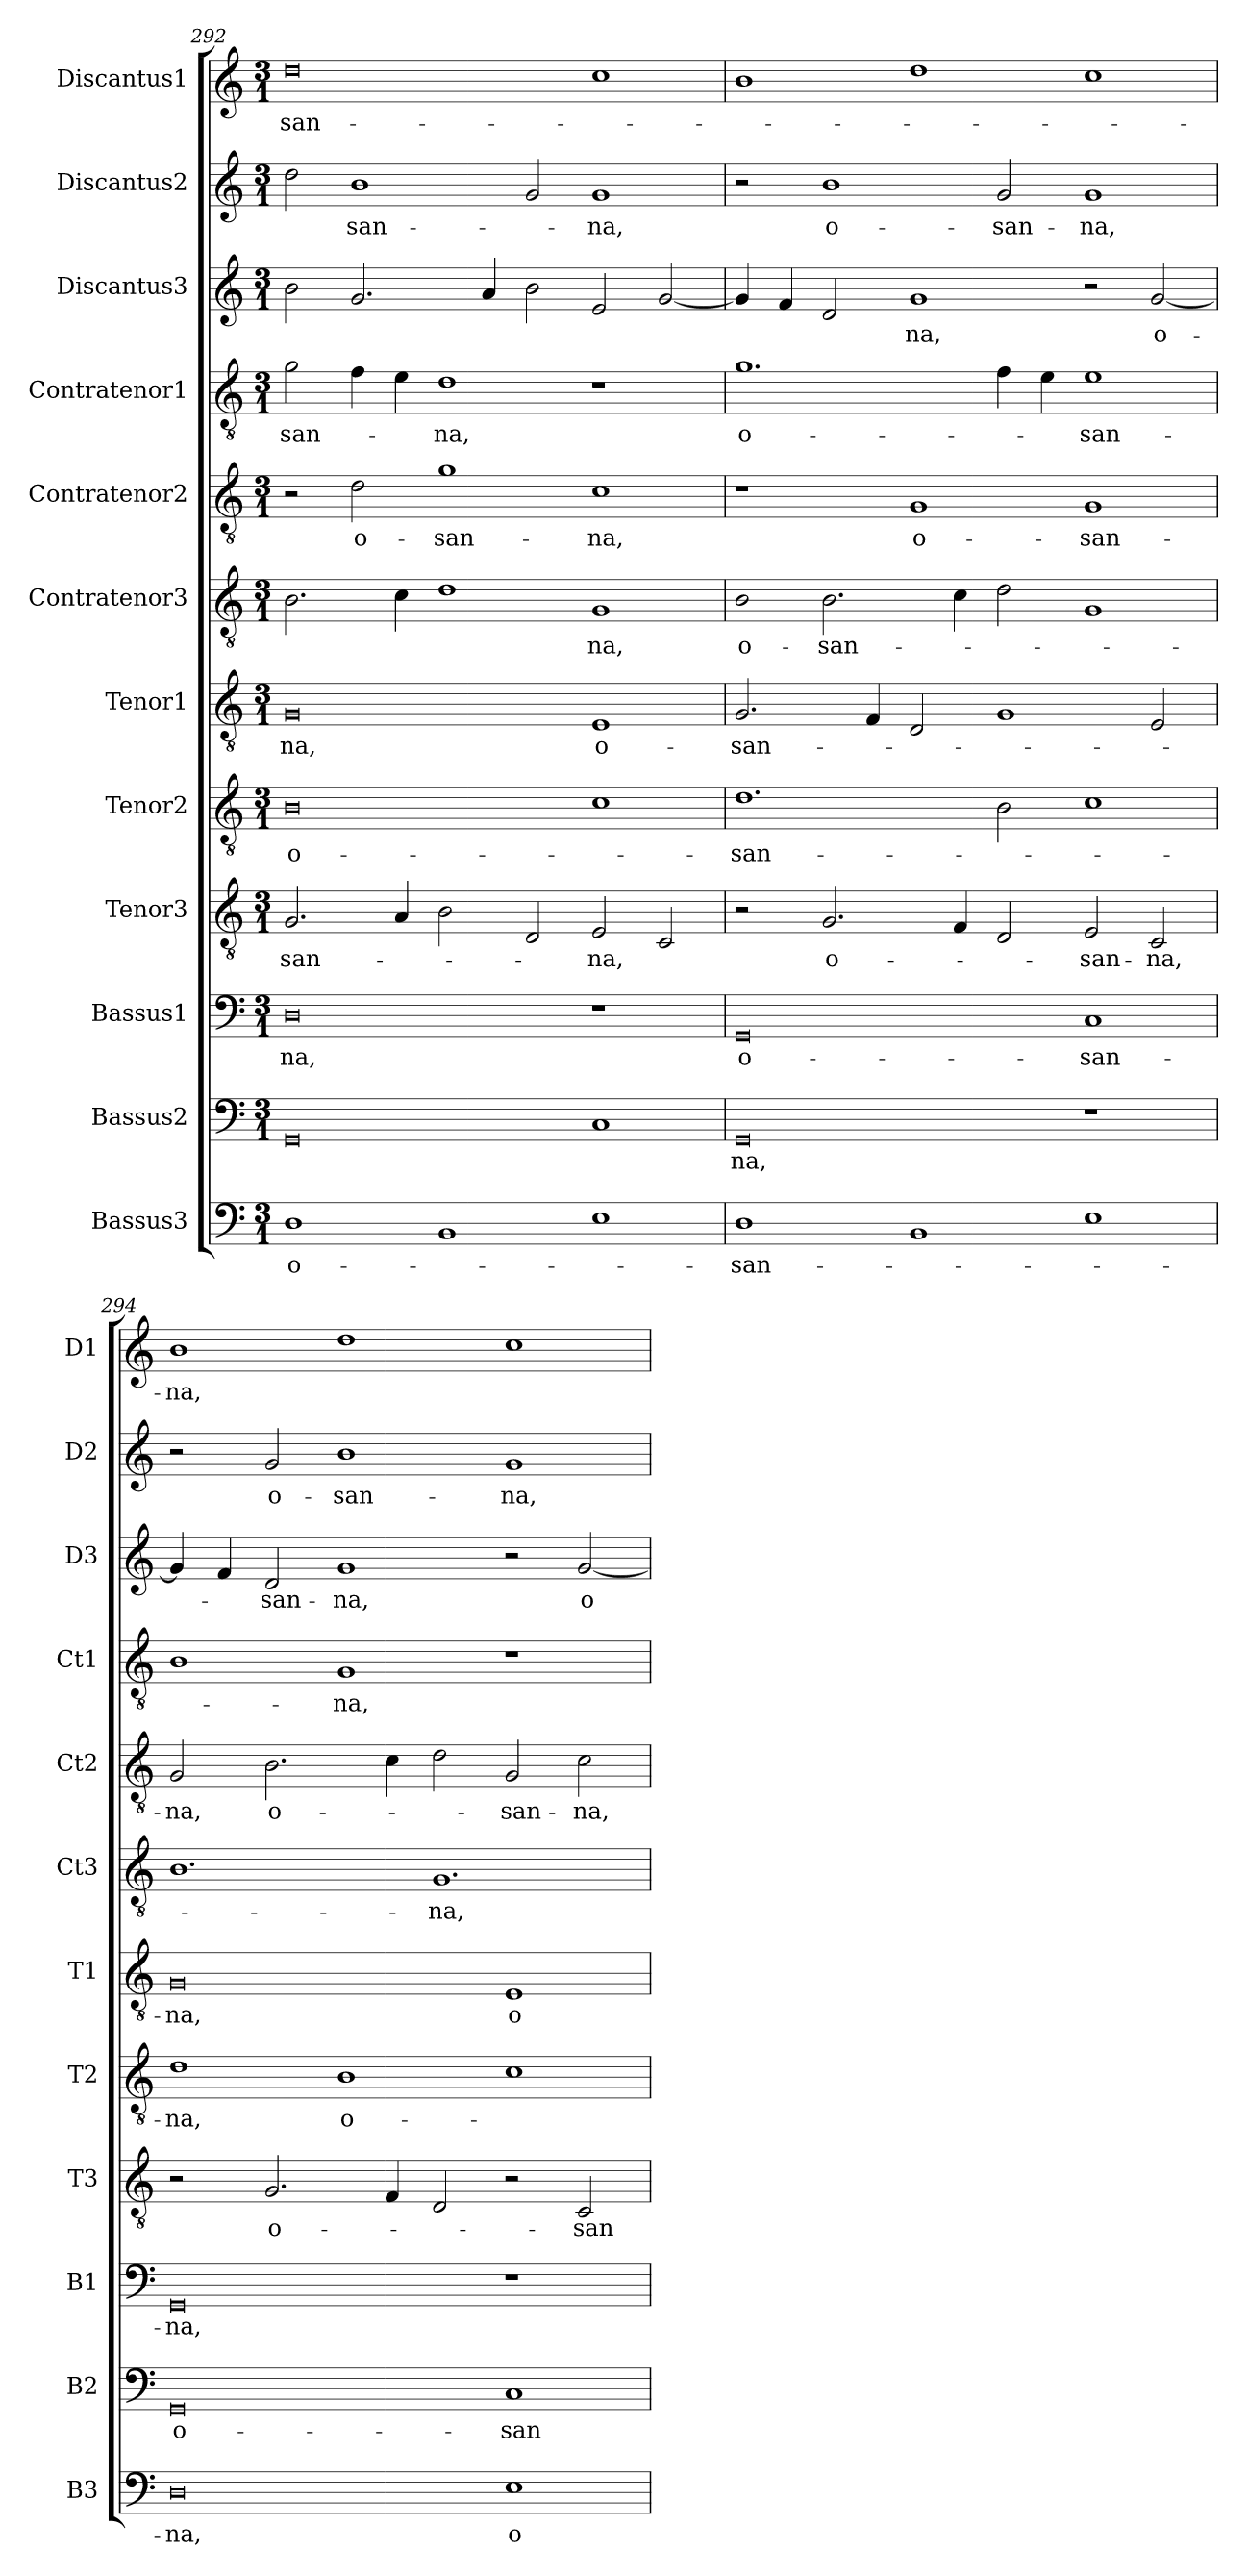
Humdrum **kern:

**kern	**text	**kern	**text	**kern	**text	**kern	**text	**kern	**text	**kern	**text	**kern	**text	**kern	**text	**kern	**text	**kern	**text	**kern	**text	**kern	**text
*part12	*part12	*part11	*part11	*part10	*part10	*part9	*part9	*part8	*part8	*part7	*part7	*part6	*part6	*part5	*part5	*part4	*part4	*part3	*part3	*part2	*part2	*part1	*part1
*staff12	*staff12	*staff11	*staff11	*staff10	*staff10	*staff9	*staff9	*staff8	*staff8	*staff7	*staff7	*staff6	*staff6	*staff5	*staff5	*staff4	*staff4	*staff3	*staff3	*staff2	*staff2	*staff1	*staff1
*I"Bassus3	*	*I"Bassus2	*	*I"Bassus1	*	*I"Tenor3	*	*I"Tenor2	*	*I"Tenor1	*	*I"Contratenor3	*	*I"Contratenor2	*	*I"Contratenor1	*	*I"Discantus3	*	*I"Discantus2	*	*I"Discantus1	*
*I'B3	*	*I'B2	*	*I'B1	*	*I'T3	*	*I'T2	*	*I'T1	*	*I'Ct3	*	*I'Ct2	*	*I'Ct1	*	*I'D3	*	*I'D2	*	*I'D1	*
*clefF4	*	*clefF4	*	*clefF4	*	*clefGv2	*	*clefGv2	*	*clefGv2	*	*clefGv2	*	*clefGv2	*	*clefGv2	*	*clefG2	*	*clefG2	*	*clefG2	*
*k[]	*	*k[]	*	*k[]	*	*k[]	*	*k[]	*	*k[]	*	*k[]	*	*k[]	*	*k[]	*	*k[]	*	*k[]	*	*k[]	*
*M3/1	*	*M3/1	*	*M3/1	*	*M3/1	*	*M3/1	*	*M3/1	*	*M3/1	*	*M3/1	*	*M3/1	*	*M3/1	*	*M3/1	*	*M3/1	*
=292	=292	=292	=292	=292	=292	=292	=292	=292	=292	=292	=292	=292	=292	=292	=292	=292	=292	=292	=292	=292	=292	=292	=292
1D\	o-	0GG/	.	0D\	-na,	2.G/	-san-	0B\	o-	0G/	-na,	2.B\	.	2r	.	2g\	-san-	2b\	.	2dd\	.	0dd\	-san-
.	.	.	.	.	.	.	.	.	.	.	.	.	.	2d\	o-	4f\	.	2.g/	.	1b\	-san-	.	.
.	.	.	.	.	.	4A/	.	.	.	.	.	4c\	.	.	.	4e\	.	.	.	.	.	.	.
1BB/	.	.	.	.	.	2B\	.	.	.	.	.	1d\	.	1g\	-san-	1d\	-na,	.	.	.	.	.	.
.	.	.	.	.	.	.	.	.	.	.	.	.	.	.	.	.	.	4a/	.	.	.	.	.
.	.	.	.	.	.	2D/	.	.	.	.	.	.	.	.	.	.	.	2b\	.	2g/	.	.	.
1E\	.	1C/	.	1r	.	2E/	-na,	1c\	.	1E/	o-	1G/	-na,	1c\	-na,	1r	.	2e/	.	1g/	-na,	1cc\	.
.	.	.	.	.	.	2C/	.	.	.	.	.	.	.	.	.	.	.	[2g/	.	.	.	.	.
=293	=293	=293	=293	=293	=293	=293	=293	=293	=293	=293	=293	=293	=293	=293	=293	=293	=293	=293	=293	=293	=293	=293	=293
1D\	-san-	0GG/	-na,	0GG/	o-	2r	.	1.d\	-san-	2.G/	-san-	2B\	o-	1r	.	1.g\	o-	4g/]	.	2r	.	1b\	.
.	.	.	.	.	.	.	.	.	.	.	.	.	.	.	.	.	.	4f/	.	.	.	.	.
.	.	.	.	.	.	2.G/	o-	.	.	.	.	2.B\	-san-	.	.	.	.	2d/	.	1b\	o-	.	.
.	.	.	.	.	.	.	.	.	.	4F/	.	.	.	.	.	.	.	.	.	.	.	.	.
1BB/	.	.	.	.	.	.	.	.	.	2D/	.	.	.	1G/	o-	.	.	1g/	-na,	.	.	1dd\	.
.	.	.	.	.	.	4F/	.	.	.	.	.	4c\	.	.	.	.	.	.	.	.	.	.	.
.	.	.	.	.	.	2D/	.	2B\	.	1G/	.	2d\	.	.	.	4f\	.	.	.	2g/	-san-	.	.
.	.	.	.	.	.	.	.	.	.	.	.	.	.	.	.	4e\	.	.	.	.	.	.	.
1E\	.	1r	.	1C/	-san-	2E/	-san-	1c\	.	.	.	1G/	.	1G/	-san-	1e\	-san-	2r	.	1g/	-na,	1cc\	.
.	.	.	.	.	.	2C/	-na,	.	.	2E/	.	.	.	.	.	.	.	[2g/	o-	.	.	.	.
=294	=294	=294	=294	=294	=294	=294	=294	=294	=294	=294	=294	=294	=294	=294	=294	=294	=294	=294	=294	=294	=294	=294	=294
0D\	-na,	0GG/	o-	0GG/	-na,	2r	.	1d\	-na,	0G/	-na,	1.B\	.	2G/	-na,	1B\	.	4g/]	.	2r	.	1b\	-na,
.	.	.	.	.	.	.	.	.	.	.	.	.	.	.	.	.	.	4f/	.	.	.	.	.
.	.	.	.	.	.	2.G/	o-	.	.	.	.	.	.	2.B\	o-	.	.	2d/	-san-	2g/	o-	.	.
.	.	.	.	.	.	.	.	1B\	o-	.	.	.	.	.	.	1G/	-na,	1g/	-na,	1b\	-san-	1dd\	.
.	.	.	.	.	.	4F/	.	.	.	.	.	.	.	4c\	.	.	.	.	.	.	.	.	.
.	.	.	.	.	.	2D/	.	.	.	.	.	1.G/	-na,	2d\	.	.	.	.	.	.	.	.	.
1E\	o-	1C/	-san-	1r	.	2r	.	1c\	.	1E/	o-	.	.	2G/	-san-	1r	.	2r	.	1g/	-na,	1cc\	.
.	.	.	.	.	.	2C/	-san-	.	.	.	.	.	.	2c\	-na,	.	.	[2g/	o-	.	.	.	.
=	=	=	=	=	=	=	=	=	=	=	=	=	=	=	=	=	=	=	=	=	=	=	=
*-	*-	*-	*-	*-	*-	*-	*-	*-	*-	*-	*-	*-	*-	*-	*-	*-	*-	*-	*-	*-	*-	*-	*-
